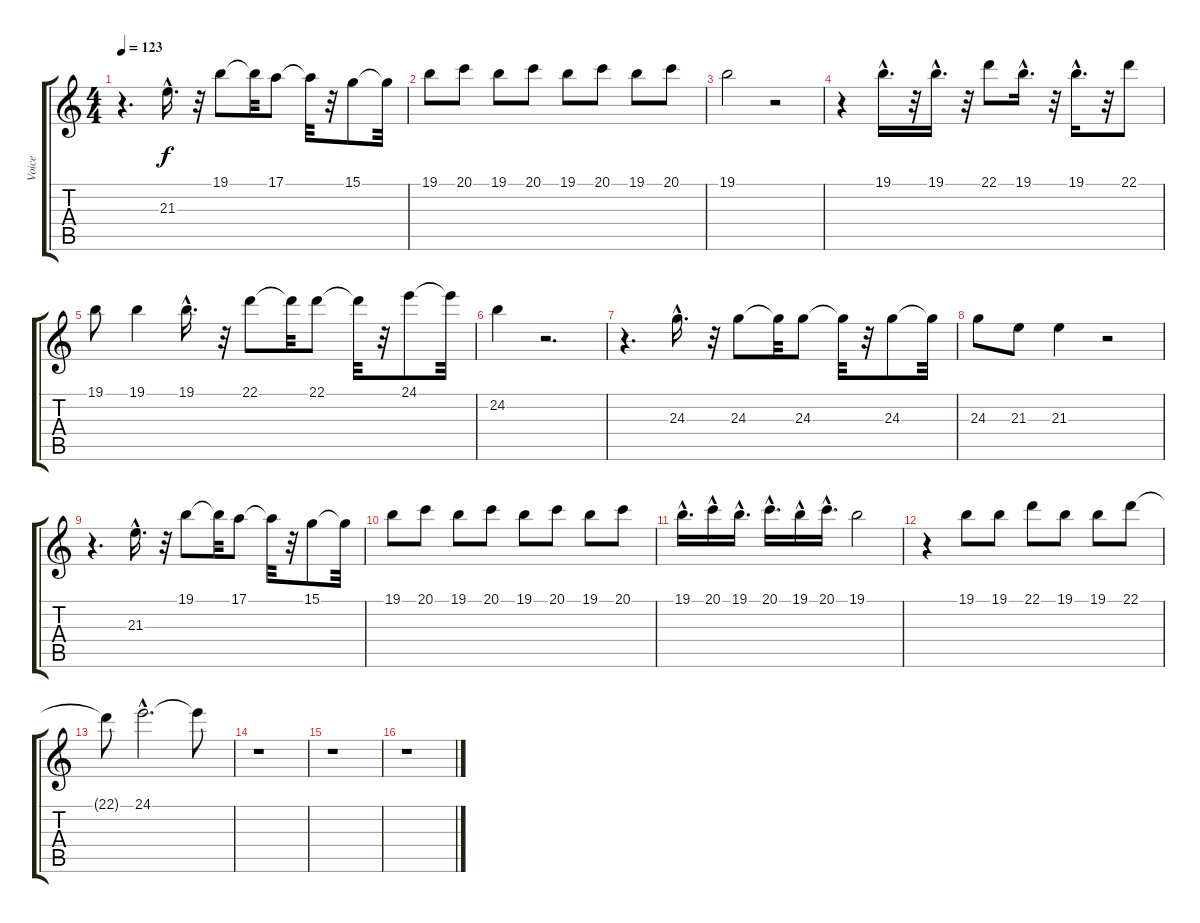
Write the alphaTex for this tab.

\track ("Voice" "Voice") {instrument lead6voice}
\staff {score tabs}
\tuning (E4 B3 G3 D3 A2 E2) {hide}
\ts (4 4)
\tempo 123
\clef g2
\ks c
r.4{d dy f} 21.3{hac}.16{d} r.32 19.1.8 19.1{t}.32 17.1.8 17.1{t}.32 r.32 15.1.8 15.1{t}.32 |
19.1.8 20.1.8 19.1.8 20.1.8 19.1.8 20.1.8 19.1.8 20.1.8 |
19.1.2 r.2 |
r.4 19.1{hac}.16{d} r.32 19.1{hac}.16{d} r.32 22.1.8 19.1{hac}.16{d} r.32 19.1{hac}.16{d} r.32 22.1.8 |
19.1.8 19.1.4 19.1{hac}.16{d} r.32 22.1.8 22.1{t}.32 22.1.8 22.1{t}.32 r.32 24.1.8 24.1{t}.32 |
24.2.4 r.2{d} |
r.4{d} 24.3{hac}.16{d} r.32 24.3.8 24.3{t}.32 24.3.8 24.3{t}.32 r.32 24.3.8 24.3{t}.32 |
24.3.8 21.3.8 21.3.4 r.2 |
r.4{d} 21.3{hac}.16{d} r.32 19.1.8 19.1{t}.32 17.1.8 17.1{t}.32 r.32 15.1.8 15.1{t}.32 |
19.1.8 20.1.8 19.1.8 20.1.8 19.1.8 20.1.8 19.1.8 20.1.8 |
19.1{hac}.16{d} 20.1{hac}.16 19.1{hac}.16{d} 20.1{hac}.16{d} 19.1{hac}.16 20.1{hac}.16{d} 19.1.2 |
r.4 19.1.8 19.1.8 22.1.8 19.1.8 19.1.8 22.1.8 |
22.1{t}.8 24.1{hac}.2{d} 24.1{t}.8 |
r.1 |
r.1 |
r.1
